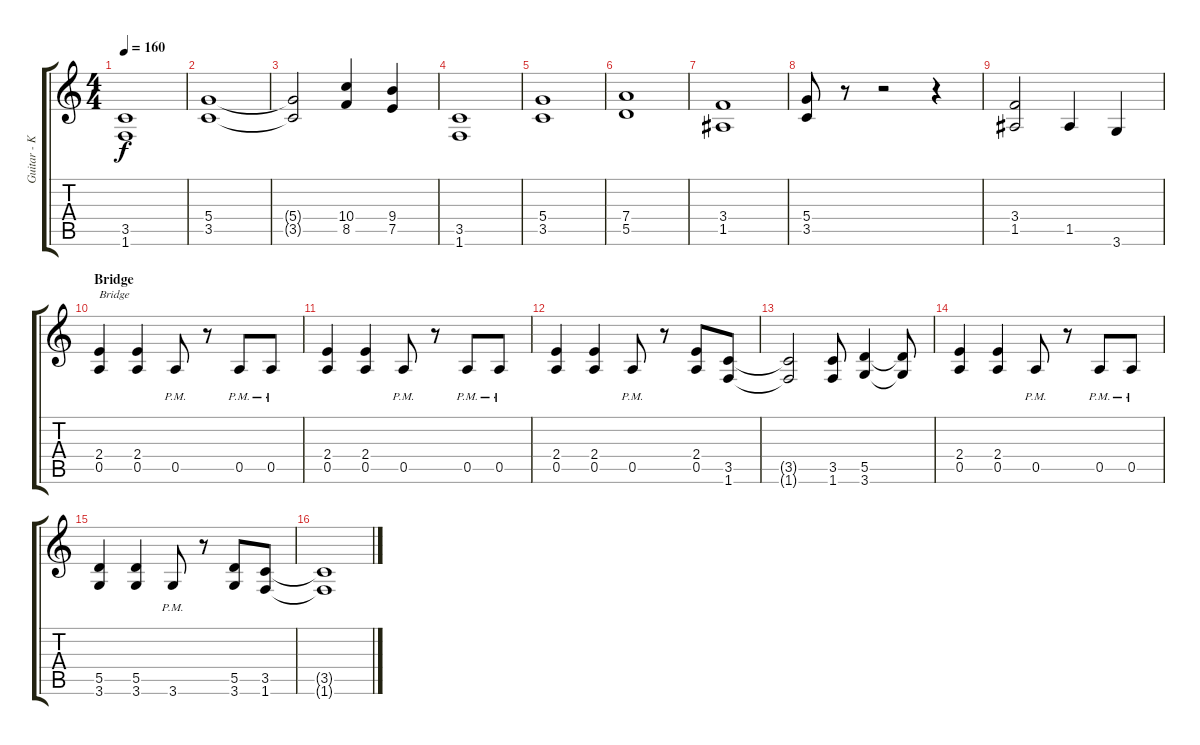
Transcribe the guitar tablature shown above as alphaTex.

\track ("Guitar - Kai Hansen" "Guitar - K") {instrument distortionguitar}
\staff {score tabs}
\tuning (E4 B3 G3 D3 A2 E2) {hide}
\ts (4 4)
\tempo 160
\clef g2
\ks c
(3.5 1.6).1{dy f} |
(5.4 3.5).1 |
(5.4{t} 3.5{t}).2 (10.4 8.5).4 (9.4 7.5).4 |
(3.5 1.6).1 |
(5.4 3.5).1 |
(7.4 5.5).1 |
(3.4 1.5).1 |
(5.4 3.5).8 r.8 r.2 r.4 |
(3.4 1.5).2 1.5.4 3.6.4 |
\section ("" "Bridge")
(2.4 0.5).4{txt "Bridge"} (2.4 0.5).4 0.5{pm}.8 r.8 0.5{pm}.8 0.5{pm}.8 |
(2.4 0.5).4 (2.4 0.5).4 0.5{pm}.8 r.8 0.5{pm}.8 0.5{pm}.8 |
(2.4 0.5).4 (2.4 0.5).4 0.5{pm}.8 r.8 (2.4 0.5).8 (3.5 1.6).8 |
(3.5{t} 1.6{t}).2 (3.5 1.6).8 (5.5 3.6).4 (5.5{t} 3.6{t}).8 |
(2.4 0.5).4 (2.4 0.5).4 0.5{pm}.8 r.8 0.5{pm}.8 0.5{pm}.8 |
(5.5 3.6).4 (5.5 3.6).4 3.6{pm}.8 r.8 (5.5 3.6).8 (3.5 1.6).8 |
(3.5{t} 1.6{t}).1
